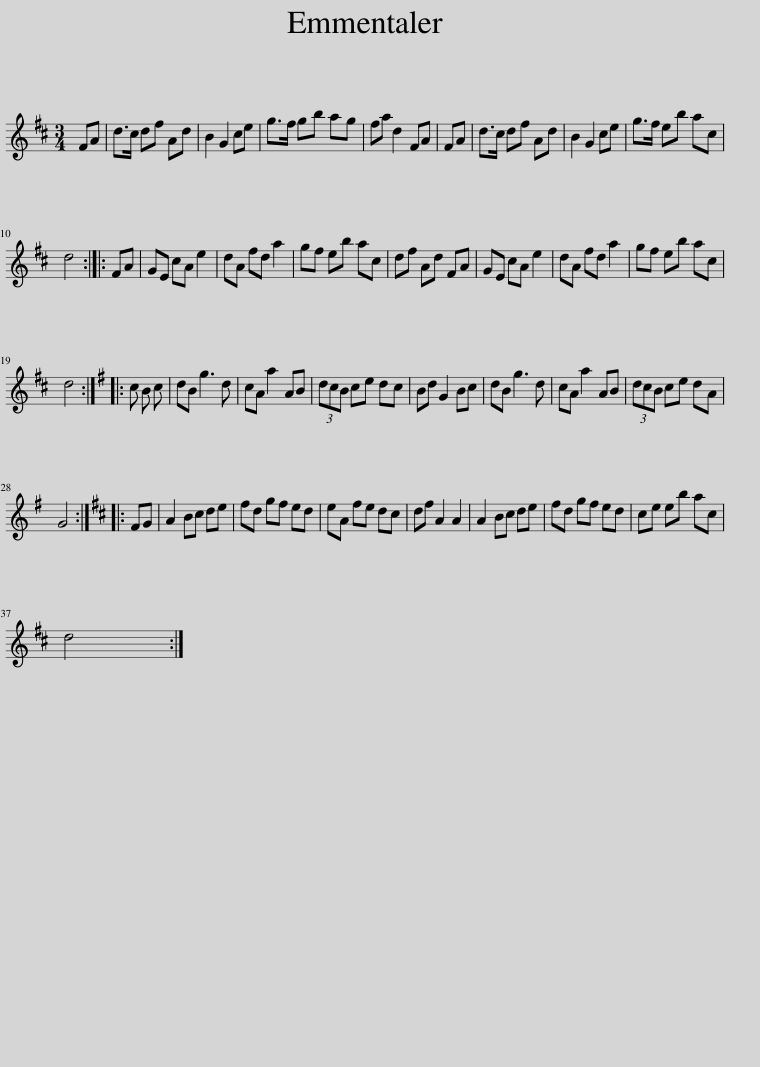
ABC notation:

X:1
L:1/8
M:3/4
I:linebreak $
K:D
V:1 treble
V:1
 FA | d>c df Ad | B2 G2 ce | g>f gb ag | fa d2 FA | %5
 FA | d>c df Ad | B2 G2 ce | g>f eb ac |$ d4 :: %10
 FA | GE cA e2 | dA fd a2 | gf eb ac | df Ad FA | %15
 GE cA e2 | dA fd a2 | gf eb ac |$ d4 ::[K:G] c B c | %20
 dB g3 d | cA a2 AB | (3dcB ce dc | Bd G2 Bc | dB g3 d | %25
 cA a2 AB | (3dcB ce dA |$ G4 ::[K:D] FG | A2 Bc de | %30
 fd gf ed | eA fe dc | df A2 A2 | A2 Bc de | fd gf ed | %35
 ce eb ac |$ d4 :| %37
